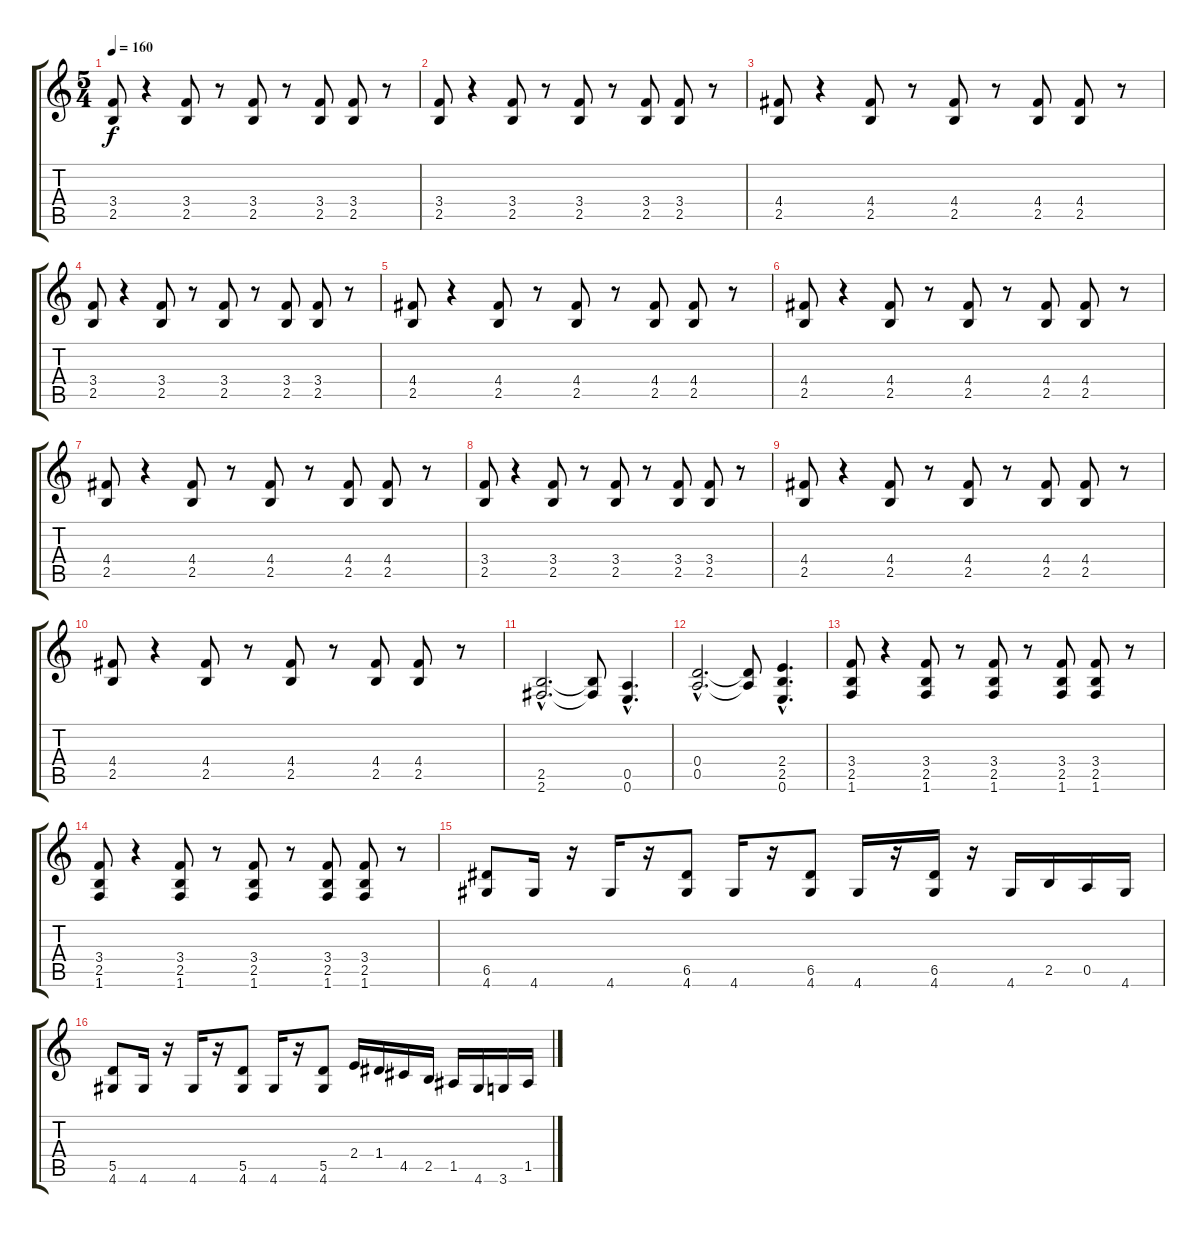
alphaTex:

\track "" {instrument overdrivenguitar}
\staff {score tabs}
\tuning (E4 B3 G3 D3 A2 E2) {hide}
\ts (5 4)
\tempo 160
\clef g2
\ks c
(3.4 2.5).8{dy f volume 16} r.4 (3.4 2.5).8 r.8 (3.4 2.5).8 r.8 (3.4 2.5).8 (3.4 2.5).8 r.8 |
(3.4 2.5).8 r.4 (3.4 2.5).8 r.8 (3.4 2.5).8 r.8 (3.4 2.5).8 (3.4 2.5).8 r.8 |
(4.4 2.5).8 r.4 (4.4 2.5).8 r.8 (4.4 2.5).8 r.8 (4.4 2.5).8 (4.4 2.5).8 r.8 |
(3.4 2.5).8 r.4 (3.4 2.5).8 r.8 (3.4 2.5).8 r.8 (3.4 2.5).8 (3.4 2.5).8 r.8 |
(4.4 2.5).8 r.4 (4.4 2.5).8 r.8 (4.4 2.5).8 r.8 (4.4 2.5).8 (4.4 2.5).8 r.8 |
(4.4 2.5).8 r.4 (4.4 2.5).8 r.8 (4.4 2.5).8 r.8 (4.4 2.5).8 (4.4 2.5).8 r.8 |
(4.4 2.5).8 r.4 (4.4 2.5).8 r.8 (4.4 2.5).8 r.8 (4.4 2.5).8 (4.4 2.5).8 r.8 |
(3.4 2.5).8 r.4 (3.4 2.5).8 r.8 (3.4 2.5).8 r.8 (3.4 2.5).8 (3.4 2.5).8 r.8 |
(4.4 2.5).8 r.4 (4.4 2.5).8 r.8 (4.4 2.5).8 r.8 (4.4 2.5).8 (4.4 2.5).8 r.8 |
(4.4 2.5).8 r.4 (4.4 2.5).8 r.8 (4.4 2.5).8 r.8 (4.4 2.5).8 (4.4 2.5).8 r.8 |
(2.5{hac} 2.6{hac}).2{d} (2.5{t} 2.6{t}).8 (0.5{hac} 0.6{hac}).4{d} |
(0.4{hac} 0.5{hac}).2{d} (0.4{t} 0.5{t}).8 (2.4{hac} 2.5{hac} 0.6{hac}).4{d} |
(3.4 2.5 1.6).8 r.4 (3.4 2.5 1.6).8 r.8 (3.4 2.5 1.6).8 r.8 (3.4 2.5 1.6).8 (3.4 2.5 1.6).8 r.8 |
(3.4 2.5 1.6).8 r.4 (3.4 2.5 1.6).8 r.8 (3.4 2.5 1.6).8 r.8 (3.4 2.5 1.6).8 (3.4 2.5 1.6).8 r.8 |
(6.5 4.6).8 4.6.16 r.16 4.6.16 r.16 (6.5 4.6).8 4.6.16 r.16 (6.5 4.6).8 4.6.16 r.16 (6.5 4.6).16 r.16 4.6.16 2.5.16 0.5.16 4.6.16 |
(5.5 4.6).8 4.6.16 r.16 4.6.16 r.16 (5.5 4.6).8 4.6.16 r.16 (5.5 4.6).8 2.4.16 1.4.16 4.5.16 2.5.16 1.5.16 4.6.16 3.6.16 1.5.16
